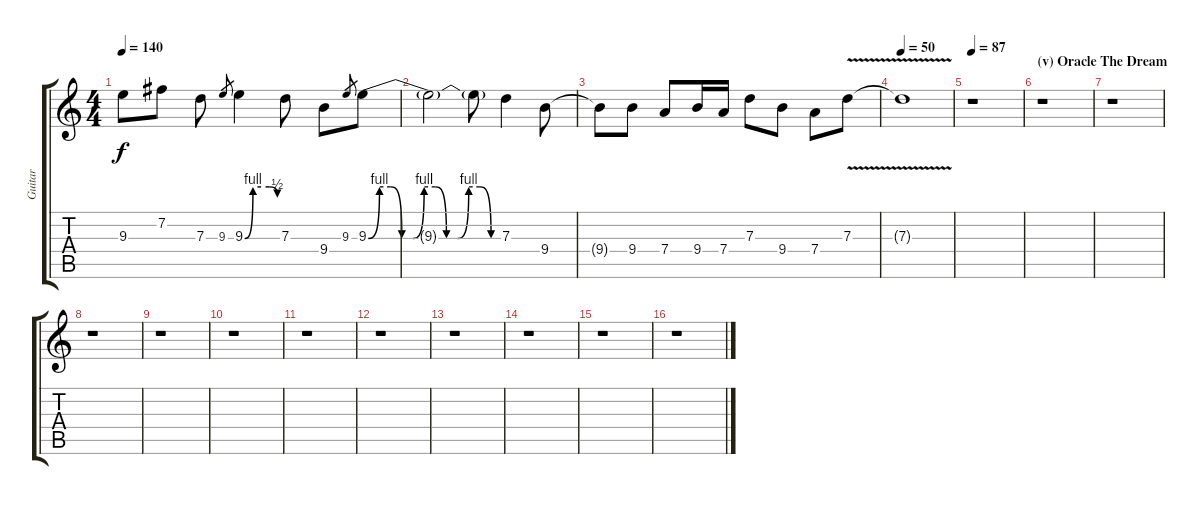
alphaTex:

\track ("Guitar" "Guitar") {instrument distortionguitar}
\staff {score tabs}
\tuning (E4 B3 G3 D3 A2 E2) {hide}
\ts (4 4)
\tempo 140
\clef g2
\ks c
9.3{t}.8{dy f} 7.2.8 7.3.8 9.3.8{gr} 9.3{be (custom 0 0 15 4 30 4 45 4 60 2)}.4 7.3.8 9.4.8 9.3.8{gr} 9.3{be (custom 0 0 5 4 10 4 15 0 20 0 25 4 30 4 35 0 40 0 45 4 50 4 55 0 60 0)}.8 |
9.3{t}.2 9.3{t}.8 7.3.4 9.4.8 |
9.4{t}.8 9.4.8 7.4.8 9.4.16 7.4.16 7.3.8 9.4.8 7.4.8 7.3{v}.8 |
\tempo 50
7.3{t}.1 |
\tempo 87
r.1 |
\section ("" "(v) Oracle The Dream")
r.1 |
r.1 |
r.1 |
r.1 |
r.1 |
r.1 |
r.1 |
r.1 |
r.1 |
r.1 |
r.1
